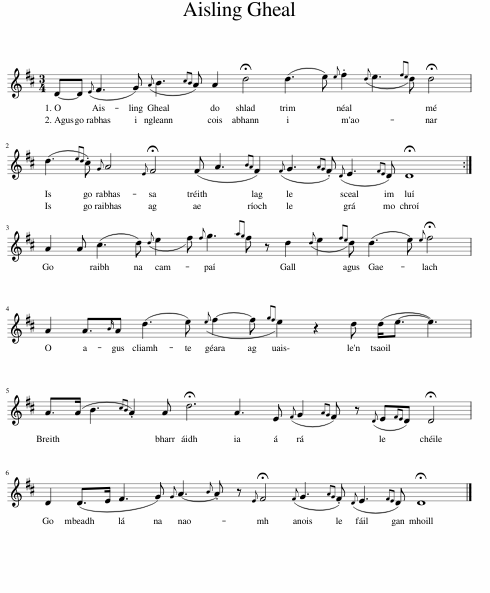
X:1
L:1/8
M:3/4
I:linebreak $
K:D
V:1 treble
V:1
 D-D({E} F3 G){A} B3{cB} A A2 !fermata!d4 (d3 e){e} .f2{d} e3{fe} d !fermata!d4 |$ (d3{ed} .c){G} A4{!fermata!E} !fermata!F4 (F A3{BA} F2){F} G3{AG} .F{D} E3{FE} D !fermata!D8 :|$ A2 A (c3 d)({d} e2 f){f} g3{ag} f z d2{d} e2{fe} d (d3 e){!fermata!e} !fermata!f4 |$ A2 A3/2{B}A (d3 e){e} f2- f{gf} e2 z2 d (d<e- e3) |$ A>(A B3{cB} .A2) A !fermata!d6 A3 E{F} G2{AG} F z{D} E{FE}D !fermata!D4 |$ %5
 D2 (D>E F3 G){G} A3-{B} .A z{!fermata!E} !fermata!F4{F} G3{AG} .F{D} E3{FE} D !fermata!D8 |] %6
